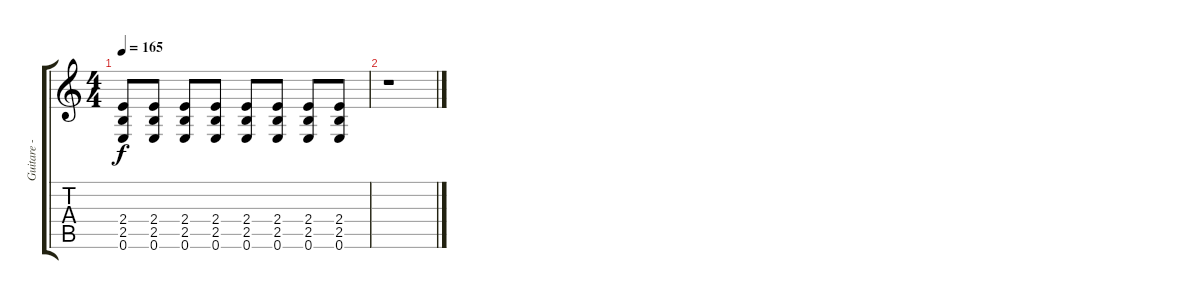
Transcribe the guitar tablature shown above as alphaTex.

\track ("Guitare - Yann" "Guitare - ") {instrument distortionguitar}
\staff {score tabs}
\tuning (E4 B3 G3 D3 A2 E2) {hide}
\ts (4 4)
\tempo 165
\clef g2
\ks c
(2.4 2.5 0.6).8{dy f} (2.4 2.5 0.6).8 (2.4 2.5 0.6).8 (2.4 2.5 0.6).8 (2.4 2.5 0.6).8 (2.4 2.5 0.6).8 (2.4 2.5 0.6).8 (2.4 2.5 0.6).8 |
r.1
